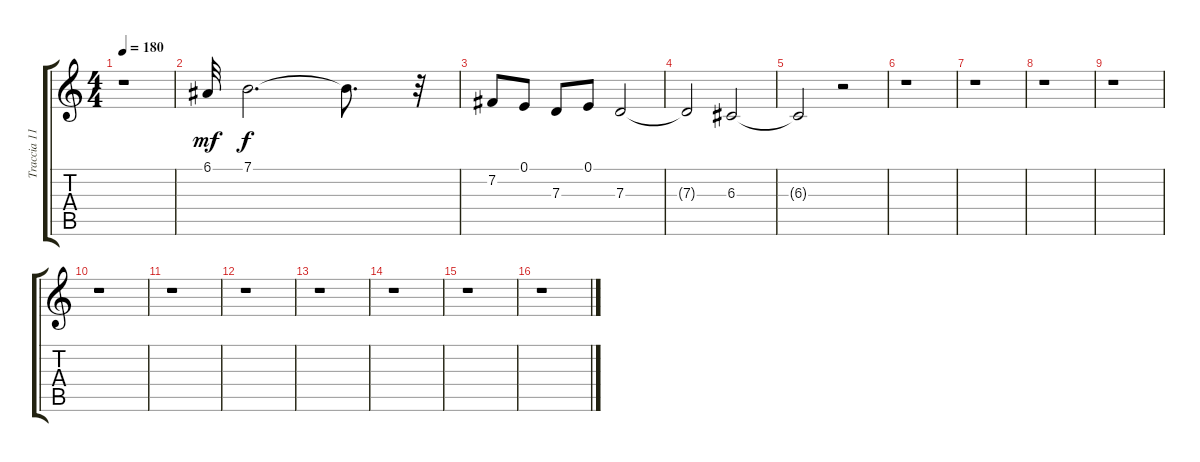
\track ("Traccia 11" "Traccia 11") {instrument sopranosax}
\staff {score tabs}
\tuning (E4 B3 G3 D3 A2 E2) {hide}
\ts (4 4)
\tempo 180
\clef g2
\ks c
r.1{dy f} |
6.1.32{dy mf} 7.1.2{d dy f} 7.1{t}.8{d} r.32 |
7.2.8 0.1.8 7.3.8 0.1.8 7.3.2 |
7.3{t}.2 6.3.2 |
6.3{t}.2 r.2 |
r.1 |
r.1 |
r.1 |
r.1 |
r.1 |
r.1 |
r.1 |
r.1 |
r.1 |
r.1 |
r.1
